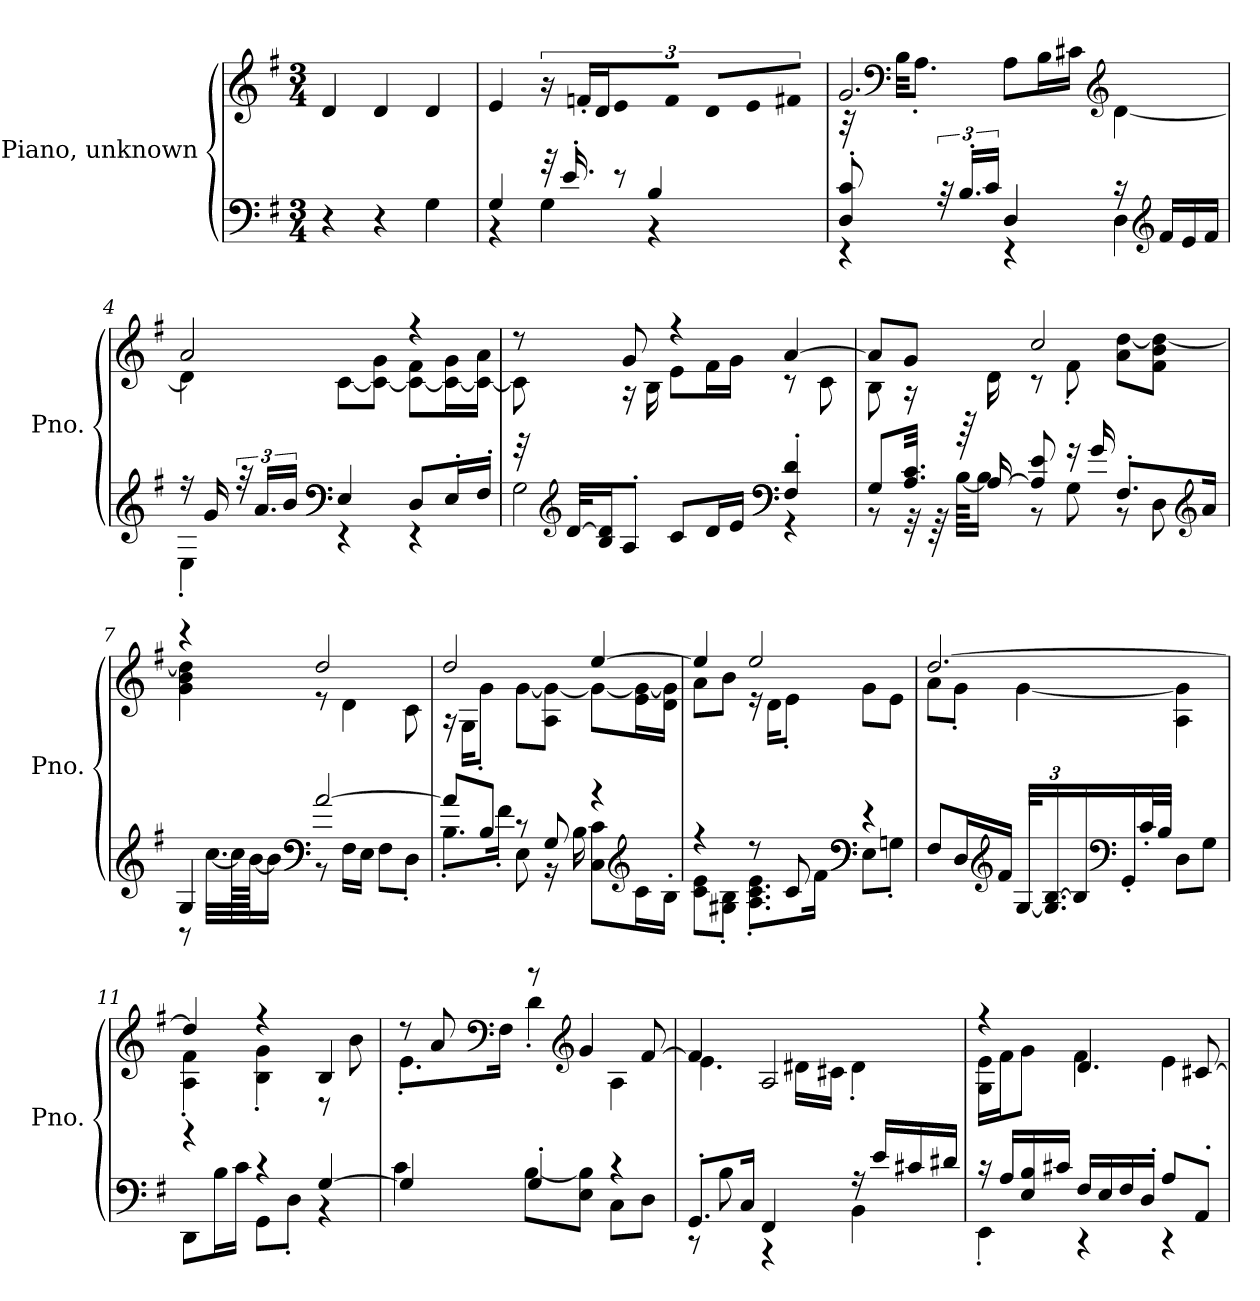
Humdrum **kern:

**kern	**kern
*part1	*part1
*staff2	*staff1
*I"Piano, unknown	*
*I'Pno.	*
*clefF4	*clefG2
*k[f#]	*k[f#]
*M3/4	*M3/4
*MM120	*MM120
=1	=1
4r	4d/
4r	4d/
4G\	4d/
=2	=2
*^	*
4G/	4r	4e/
32r	4G\	24r
16.e'/	.	.
.	.	24fn'/LL
.	.	24d/
8r	.	16e/
.	.	16f/JJ
4B/	4r	8d/L
.	.	16e/L
.	.	16f#X/JJ
=3	=3	=3
*	*	*^
8D/' 8c/'	4r	2.g/	32r
*	*	*clefF4	*
.	.	.	32B\KKL
.	.	.	8.A'\J
48r	.	.	.
24.B'/LL	.	.	.
24c/JJ	.	.	.
4D/	4r	.	8A\L
.	.	.	16B\L
.	.	.	16c#X\JJ
*	*	*clefG2	*
16r	4D\	.	[4d\
*clefG2	*	*	*
16f#/LL	.	.	.
16e/	.	.	.
16f#/JJ	.	.	.
!!LO:LB:g=z	!!
=4	=4	=4	=4
16r	4E'\	2a/	4d\]
16g/	.	.	.
48r	.	.	.
24.a/LL	.	.	.
24b/JJ	.	.	.
*clefF4	*	*	*
4E/	4r	.	[8c\L
.	.	.	8c\_ 8g\J
8D/L	4r	4r	8c\_ 8f#\L
16E'/L	.	.	16c\_ 16g\L
16F#'/JJ	.	.	16c\_ 16a\JJ
=5	=5	=5	=5
32r	2G\	8r	8c\]
*clefG2	*	*	*
[32d/KLL	.	.	.
16B/ 16d/]J	.	.	.
8A'/J	.	8g/	16r
.	.	.	16B\
8c/L	.	4r	8e\L
16d/L	.	.	16f#\L
16e/JJ	.	.	16g\JJ
*clefF4	*	*	*
4F#/' 4d/'	4r	[4a/	8r
.	.	.	8c\
!!LO:LB:g=z	!!
=6	=6	=6	=6
8G/L	8r	8a/L]	8B\
32.A/ 32.c/Jkk	32r	8g/J	16r
.	64r	.	.
64r	[64B\KKLL	.	.
[16A/	16B\JJ]	.	16d\
8A/] 8e/	8r	2cc/	8r
16r	8G\	.	8f#'\
16g/	.	.	.
8.F#'/L	8r	.	8a\ [8dd\L
.	8D\	.	8f#\ 8b\ 8dd\_J
*clefG2	*	*	*
16a/Jk	.	.	.
=7	=7	=7	=7
4G/	8r	4r	4g\ 4b\ 4dd\]
.	[32.cc\LLL	.	.
.	128cc\LL]	.	.
.	[128b\JJJ	.	.
.	16b\JJ]	.	.
*clefF4	*	*	*
[2a/	8r	2dd/	8r
.	16F#\LL	.	4d\
.	16E\JJ	.	.
.	8F#\L	.	.
.	8D'\J	.	8c\
!!LO:LB:g=z	!!
=8	=8	=8	=8
8a/L]	8.B'\L	2dd/	16r
.	.	.	16G\KL
8B/J	.	.	8g'\J
.	16f#'\Jk	.	.
8r	8E\	.	[8g\L
8G/	16r	.	8A\ 8g\_J
.	16B\	.	.
4r	8C\ 8c\L	[4ee/	8g\L_
*clefG2	*	*	*
.	16c\L	.	16e\ 16g\_L
.	16B'\JJ	.	16d\ 16g\]JJ
=9	=9	=9	=9
4r	8c\ 8e\L	4ee/]	8a\L
.	8G#X\' 8B\'J	.	8b\J
8r	8.A\' 8.c\' 8.e\'L	2ee/	16r
.	.	.	16d\KL
8c/	.	.	8e'\J
.	16f#\Jk	.	.
*clefF4	*	*	*
4r	8E\L	.	8g\L
.	8Gn'\J	.	8e\J
*v	*v	*	*
=10	=10	=10
8F#/L	[2.dd/	8a\L
16D/L	.	8g'\J
*clefG2	*	*
16f#/JJ	.	.
*Xbrackettup	*	*
[48G/KLL	.	[4g\
24.G/] [24.B/	.	.
24B/]	.	.
*clefF4	*	*
16GG'/	.	.
32c'/L	.	.
32B/JJJ	.	.
8D\L	.	4A\ 4g\]
8G\J	.	.
!!LO:LB:g=z	!!
=11	=11	=11
*^	*	*
4r	8DD\L	4dd/]	4A\' 4f#\'
.	16B\L	.	.
.	16c\JJ	.	.
4r	8GG\L	4r	4B\' 4g\'
.	8D'\J	.	.
[4G/	4r	4B/	8r
.	.	.	8b\
=12	=12	=12	=12
4G/]	4c\	8r	8.e'\L
.	.	8a/	.
*	*	*clefF4	*
.	.	.	16F#\Jk
4G'/	[8B\L	8r	4d'\
*	*	*clefG2	*
.	8E\ 8B\]J	4g/	.
4r	8C\L	.	4A\
.	8D\J	[8f#/	.
=13	=13	=13	=13
8.GG'/L	8r	4f#/]	4.e\
.	8B\	.	.
16C/Jk	.	.	.
4FF#/	4r	2A/	.
.	.	.	16d#X\LL
.	.	.	16c#X\JJ
16r	4BB\	.	4d#'\
16e/LL	.	.	.
16c#X/	.	.	.
16d#X/JJ	.	.	.
!!LO:LB:g=z	!!
=14	=14	=14	=14
16r	4EE'\	4r	16G\ 16e\LL
16A/LL	.	.	16f#\J
16E/ 16B/	.	.	8g\J
16c#X/JJ	.	.	.
16F#/LL	4r	4.d/	4f#\
16E/	.	.	.
16F#/	.	.	.
16D'/JJ	.	.	.
8A/L	4r	.	4e\
8AA'/J	.	[8c#X/	.
*v	*v	*	*
*	*v	*v
=	=
*-	*-
